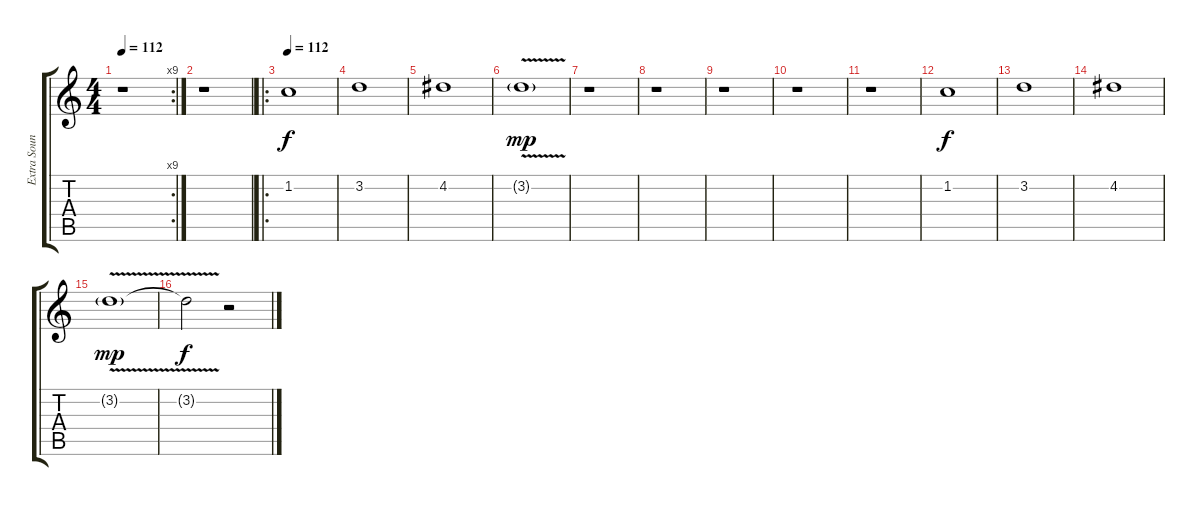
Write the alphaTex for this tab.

\track ("Extra Sound" "Extra Soun") {instrument distortionguitar}
\staff {score tabs}
\tuning (E4 B3 G3 D3 A2 E2) {hide}
\rc 9
\ts (4 4)
\tempo 112
\tempo 90
\tempo 112
\clef g2
\ks c
r.1{dy f instrument distortionguitar} |
r.1 |
\ro
\tempo 112
1.2.1 |
3.2.1 |
4.2.1 |
3.2{v g}.1{dy mp} |
r.1 |
r.1 |
r.1 |
r.1 |
r.1 |
1.2.1{dy f} |
3.2.1 |
4.2.1 |
3.2{v g}.1{dy mp} |
3.2{t}.2{dy f} r.2
